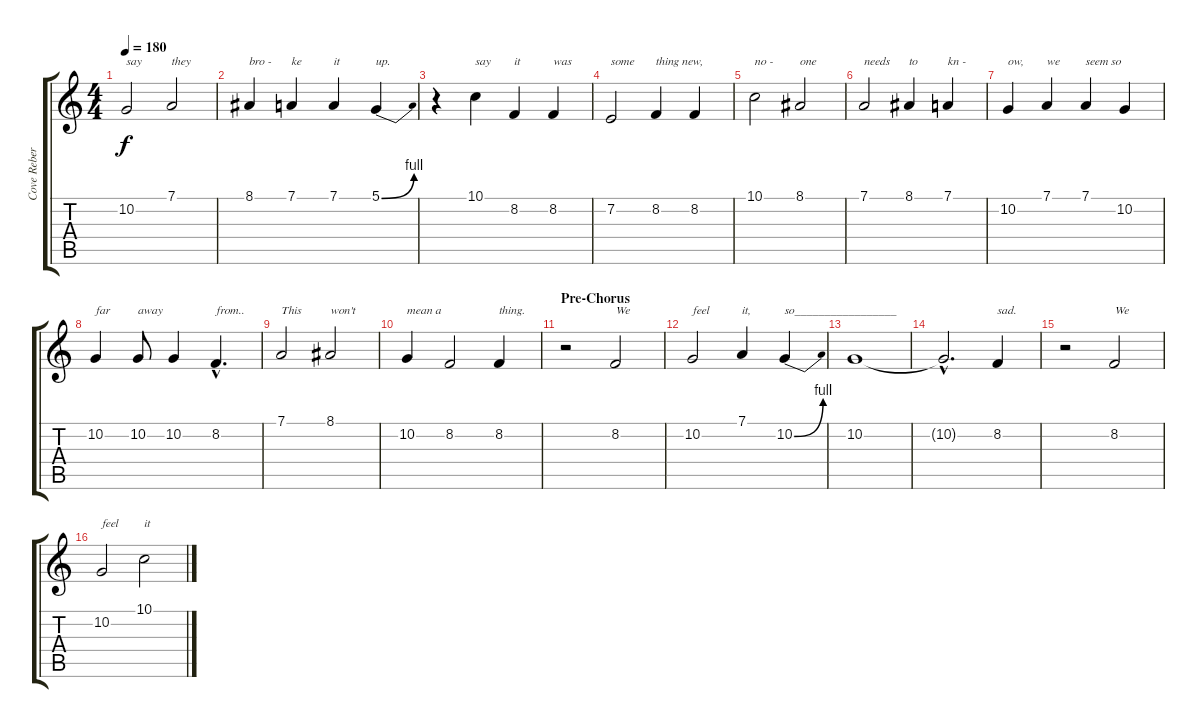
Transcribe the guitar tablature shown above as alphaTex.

\track ("Cove Reber" "Cove Reber") {instrument lead3calliope}
\staff {score tabs}
\tuning (D4 A3 F3 C3 G2 D2) {hide}
\ts (4 4)
\tempo 180
\clef g2
\ks c
10.2.2{txt "say" dy f} 7.1.2{txt "they"} |
8.1.4{txt "bro - "} 7.1.4{txt "ke"} 7.1.4{txt "it"} 5.1{be (bend 0 0 60 4)}.4{txt "up."} |
r.4 10.1.4{txt "say"} 8.2.4{txt "it"} 8.2.4{txt "was"} |
7.2.2{txt "some"} 8.2.4{txt "thing new,"} 8.2.4 |
10.1.2{txt "no - "} 8.1.2{txt "one"} |
7.1.2{txt "needs"} 8.1.4{txt "to"} 7.1.4{txt "kn - "} |
10.2.4{txt "ow,"} 7.1.4{txt "we"} 7.1.4{txt "seem so"} 10.2.4 |
10.2.4{txt "far"} 10.2.8{txt "away"} 10.2.4 8.2{hac}.4{d txt "from.."} |
7.1.2{txt "This"} 8.1.2{txt "won't"} |
10.2.4{txt "mean a"} 8.2.2 8.2.4{txt "thing."} |
\section ("" "Pre-Chorus")
r.2 8.2.2{txt "We"} |
10.2.2{txt "feel"} 7.1.4{txt "it,"} 10.2{be (bend 0 0 60 4)}.4{txt "so_________________"} |
10.2.1 |
10.2{hac t}.2{d} 8.2.4{txt "sad."} |
r.2 8.2.2{txt "We"} |
10.2.2{txt "feel"} 10.1.2{txt "it"}
